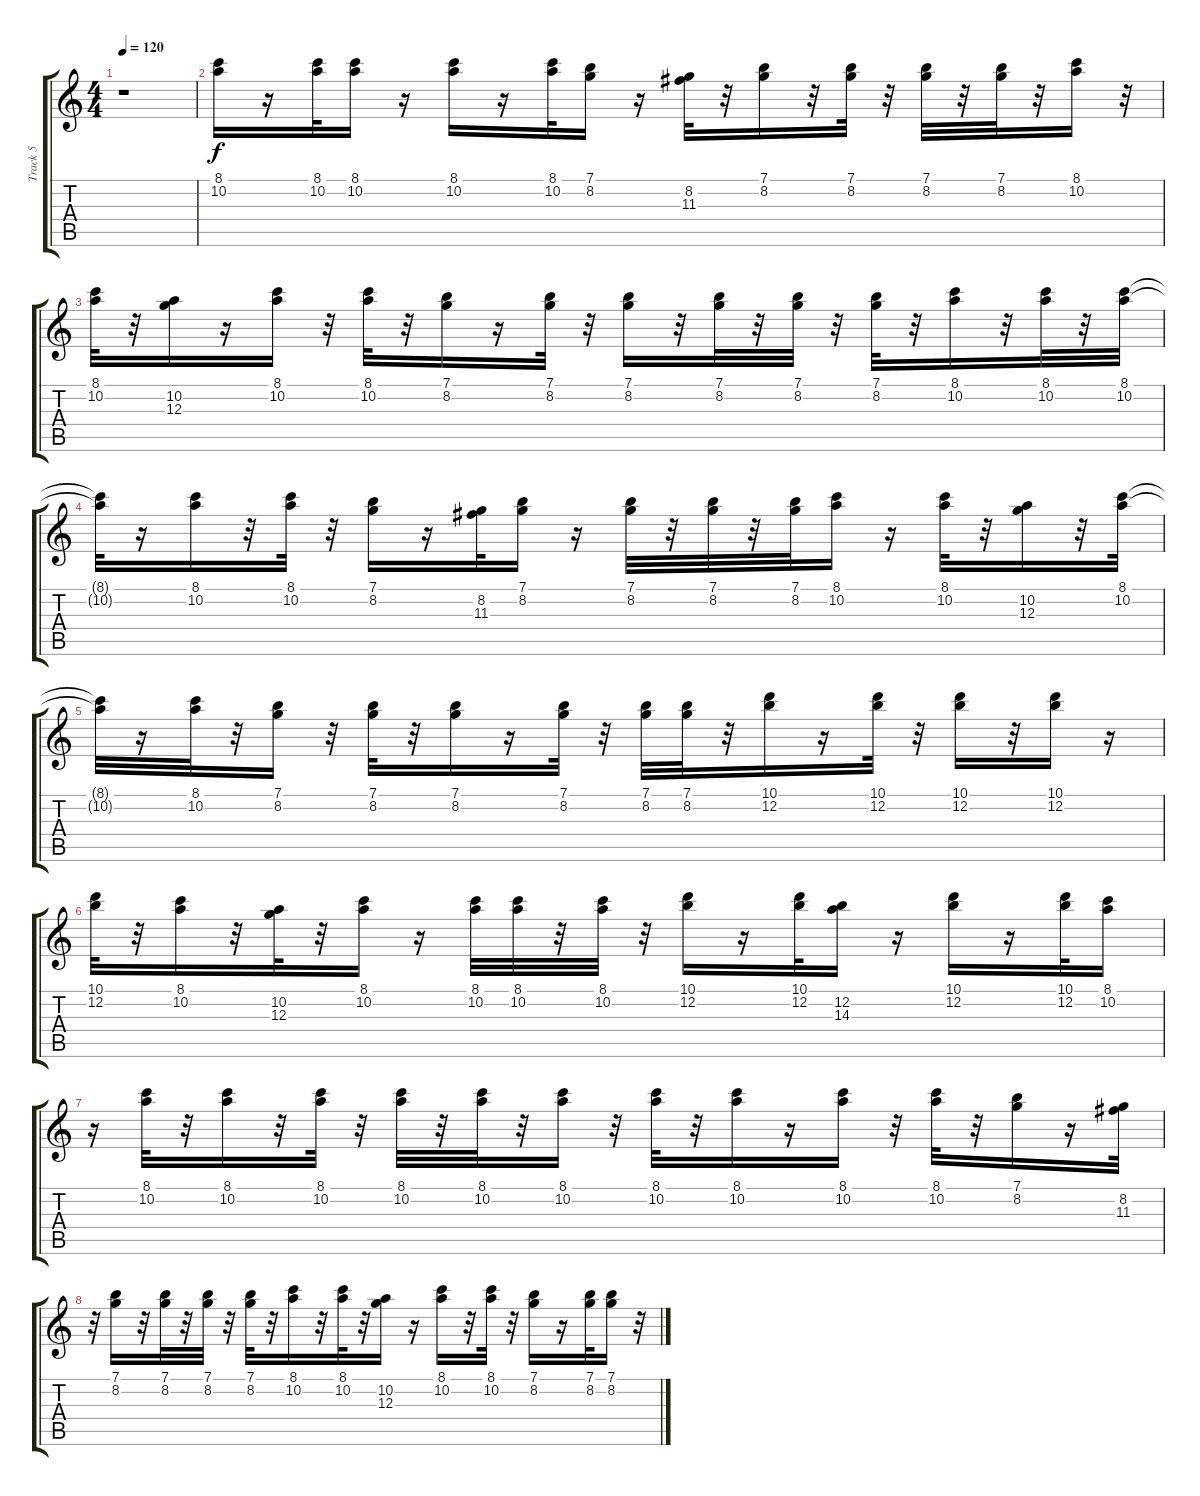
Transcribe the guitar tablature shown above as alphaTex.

\track ("Track 5" "Track 5") {instrument fretlessbass}
\staff {score tabs}
\tuning (E4 B3 G3 D3 A2 E2) {hide}
\ts (4 4)
\tempo 120
\clef g2
\ks c
r.1{dy f} |
(8.1 10.2).16 r.16 (8.1 10.2).32 (8.1 10.2).16 r.16 (8.1 10.2).16 r.16 (8.1 10.2).32 (7.1 8.2).16 r.16 (8.2 11.3).32 r.32 (7.1 8.2).16 r.32 (7.1 8.2).32 r.32 (7.1 8.2).32 r.32 (7.1 8.2).32 r.32 (8.1 10.2).16 r.32 |
(8.1 10.2).32 r.32 (10.2 12.3).16 r.16 (8.1 10.2).16 r.32 (8.1 10.2).32 r.32 (7.1 8.2).16 r.16 (7.1 8.2).32 r.32 (7.1 8.2).16 r.32 (7.1 8.2).32 r.32 (7.1 8.2).32 r.32 (7.1 8.2).32 r.32 (8.1 10.2).16 r.32 (8.1 10.2).32 r.32 (8.1 10.2).32 |
(8.1{t} 10.2{t}).32 r.16 (8.1 10.2).16 r.32 (8.1 10.2).32 r.32 (7.1 8.2).16 r.16 (8.2 11.3).32 (7.1 8.2).16 r.16 (7.1 8.2).32 r.32 (7.1 8.2).32 r.32 (7.1 8.2).32 (8.1 10.2).16 r.16 (8.1 10.2).32 r.32 (10.2 12.3).16 r.32 (8.1 10.2).32 |
(8.1{t} 10.2{t}).32 r.16 (8.1 10.2).32 r.32 (7.1 8.2).16 r.32 (7.1 8.2).32 r.32 (7.1 8.2).16 r.16 (7.1 8.2).32 r.32 (7.1 8.2).32 (7.1 8.2).32 r.32 (10.1 12.2).16 r.16 (10.1 12.2).32 r.32 (10.1 12.2).16 r.32 (10.1 12.2).16 r.16 |
(10.1 12.2).32 r.32 (8.1 10.2).16 r.32 (10.2 12.3).32 r.32 (8.1 10.2).16 r.16 (8.1 10.2).32 (8.1 10.2).32 r.32 (8.1 10.2).32 r.32 (10.1 12.2).16 r.16 (10.1 12.2).32 (12.2 14.3).16 r.16 (10.1 12.2).16 r.16 (10.1 12.2).32 (8.1 10.2).16 |
r.16 (8.1 10.2).32 r.32 (8.1 10.2).16 r.32 (8.1 10.2).32 r.32 (8.1 10.2).32 r.32 (8.1 10.2).32 r.32 (8.1 10.2).16 r.32 (8.1 10.2).32 r.32 (8.1 10.2).16 r.16 (8.1 10.2).16 r.32 (8.1 10.2).32 r.32 (7.1 8.2).16 r.16 (8.2 11.3).32 |
r.32 (7.1 8.2).16 r.32 (7.1 8.2).32 r.32 (7.1 8.2).32 r.32 (7.1 8.2).32 r.32 (8.1 10.2).16 r.32 (8.1 10.2).32 r.32 (10.2 12.3).16 r.16 (8.1 10.2).16 r.32 (8.1 10.2).32 r.32 (7.1 8.2).16 r.16 (7.1 8.2).32 (7.1 8.2).16 r.32
